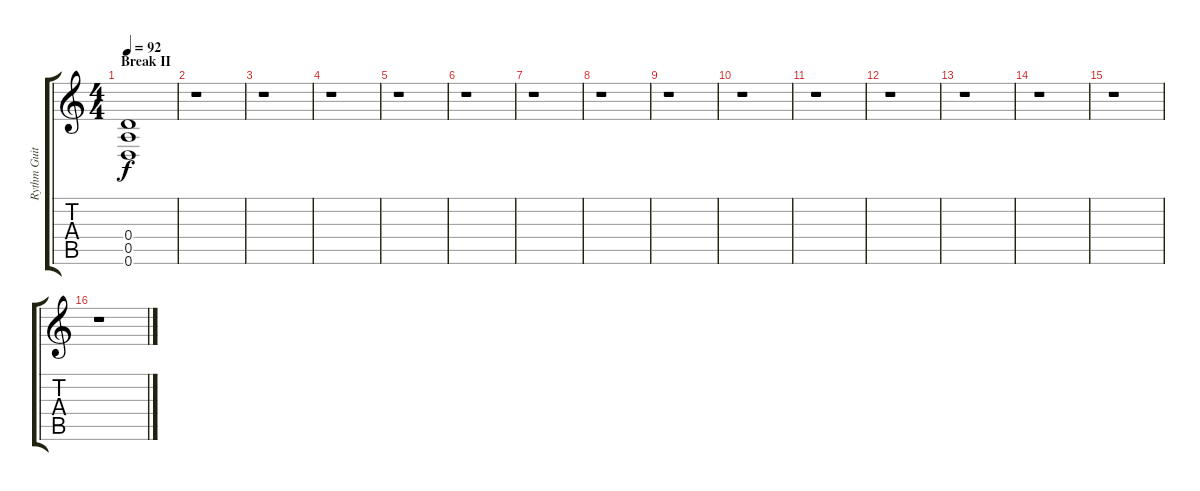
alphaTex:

\track ("Rythm Guitar" "Rythm Guit") {instrument distortionguitar}
\staff {score tabs}
\tuning (E4 B3 G3 D3 A2 D2) {hide}
\ts (4 4)
\section ("" "Break II")
\tempo 92
\clef g2
\ks c
(0.4{t} 0.5{t} 0.6{t}).1{dy f} |
r.1 |
r.1 |
r.1 |
r.1 |
r.1 |
r.1 |
r.1 |
r.1 |
r.1 |
r.1 |
r.1 |
r.1 |
r.1 |
r.1 |
r.1
